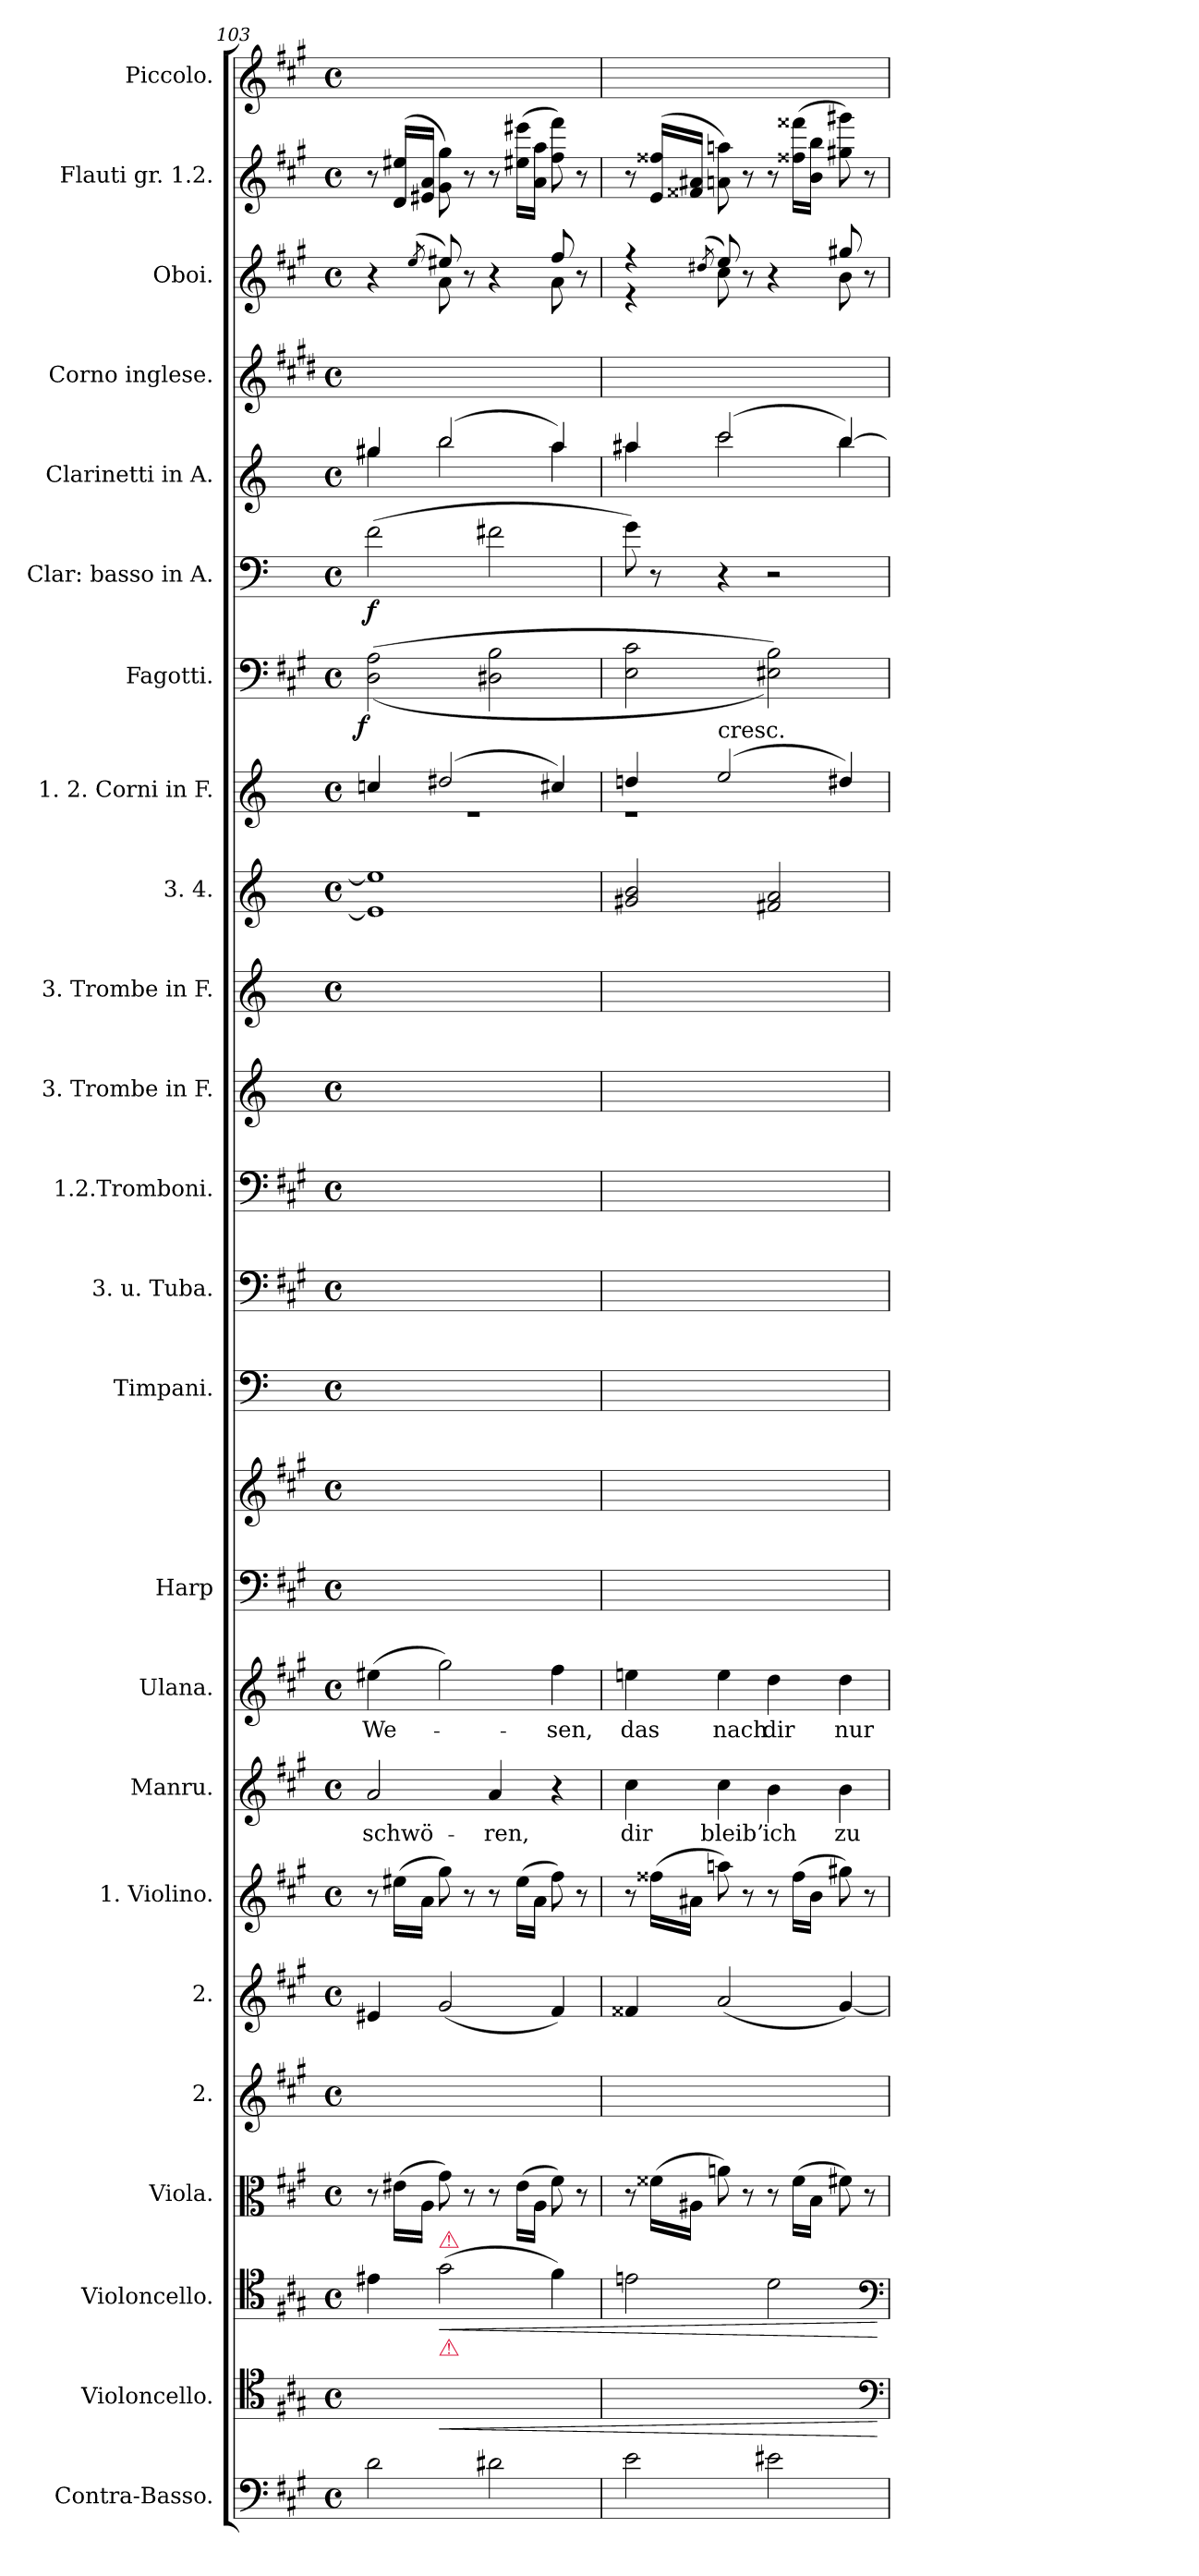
**kern	**kern	**dynam	**kern	**dynam	**kern	**kern	**kern	**kern	**kern	**text	**kern	**text	**kern	**kern	**kern	**kern	**kern	**kern	**kern	**kern	**kern	**kern	**dynam	**kern	**dynam	**kern	**kern	**kern	**kern	**kern
*part24	*part23	*part23	*part22	*part22	*part21	*part20	*part19	*part18	*part17	*part17	*part16	*part16	*part15	*part15	*part14	*part13	*part12	*part11	*part10	*part9	*part8	*part7	*part7	*part6	*part6	*part5	*part4	*part3	*part2	*part1
*staff25	*staff24	*staff24	*staff23	*staff23	*staff22	*staff21	*staff20	*staff19	*staff18	*staff18	*staff17	*staff17	*staff16	*staff15	*staff14	*staff13	*staff12	*staff11	*staff10	*staff9	*staff8	*staff7	*staff7	*staff6	*staff6	*staff5	*staff4	*staff3	*staff2	*staff1
*I"Contra-Basso.	*I"Violoncello.	*	*I"Violoncello.	*	*I"Viola.	*I"2.	*I"2.	*I"1. Violino.	*I"Manru.	*	*I"Ulana.	*	*I"Harp	*	*I"Timpani.	*I"3. u. Tuba.	*I"1.2.Tromboni.	*I"3. Trombe in F.	*I"3. Trombe in F.	*I"3. 4.	*I"1. 2. Corni in F.	*I"Fagotti.	*	*I"Clar: basso in A.	*	*I"Clarinetti in A.	*I"Corno inglese.	*I"Oboi.	*I"Flauti gr. 1.2.	*I"Piccolo.
*I'C.-B.	*	*	*	*	*I'Vl.	*	*	*I'1. Viol.	*	*	*	*	*	*	*I'Timp.	*I'3. u. Tub.	*I'1.2. Tromb.	*	*I'Trombe.	*	*I'1. 2. Corni.	*I'Fag.	*	*I'basso.	*	*I'1.2. Clar. A.	*I'Cor.ingl.	*I'Ob.	*I'Fl.	*
*clefF4	*clefC4	*	*clefC4	*	*clefC3	*clefG2	*clefG2	*clefG2	*clefG2	*	*clefG2	*	*clefF4	*clefG2	*clefF4	*clefF4	*clefF4	*clefG2	*clefG2	*clefG2	*clefG2	*clefF4	*	*clefF4	*	*clefG2	*clefG2	*clefG2	*clefG2	*clefG2
*	*	*	*	*	*	*	*	*	*ITrd8c12	*	*	*	*	*	*	*	*	*ITrd-3c-5	*ITrd-3c-5	*ITrd4c7	*ITrd4c7	*	*	*ITrd2c3	*	*ITrd2c3	*ITrd4c7	*	*	*
*k[f#c#g#]	*k[f#c#g#]	*	*k[f#c#g#]	*	*k[f#c#g#]	*k[f#c#g#]	*k[f#c#g#]	*k[f#c#g#]	*k[f#c#g#]	*	*k[f#c#g#]	*	*k[f#c#g#]	*k[f#c#g#]	*k[]	*k[f#c#g#]	*k[f#c#g#]	*k[b-]	*k[b-]	*k[b-]	*k[b-]	*k[f#c#g#]	*	*k[f#c#g#]	*	*k[f#c#g#]	*k[f#c#g#]	*k[f#c#g#]	*k[f#c#g#]	*k[f#c#g#]
*M4/4	*M4/4	*	*M4/4	*	*M4/4	*M4/4	*M4/4	*M4/4	*M4/4	*	*M4/4	*	*M4/4	*M4/4	*M4/4	*M4/4	*M4/4	*M4/4	*M4/4	*M4/4	*M4/4	*M4/4	*	*M4/4	*	*M4/4	*M4/4	*M4/4	*M4/4	*M4/4
*met(c)	*met(c)	*	*met(c)	*	*met(c)	*met(c)	*met(c)	*met(c)	*met(c)	*	*met(c)	*	*met(c)	*met(c)	*met(c)	*met(c)	*met(c)	*met(c)	*met(c)	*met(c)	*met(c)	*met(c)	*	*met(c)	*	*met(c)	*met(c)	*met(c)	*met(c)	*met(c)
=103	=103	=103	=103	=103	=103	=103	=103	=103	=103	=103	=103	=103	=103	=103	=103	=103	=103	=103	=103	=103	=103	=103	=103	=103	=103	=103	=103	=103	=103	=103
*	*	*	*	*	*	*	*	*	*	*	*	*	*	*	*	*	*	*	*	*	*^	*	*	*	*	*^	*	*^	*	*
!	!	!	!	!	!	!	!	!	!	!	!	!	!	!	!	!	!	!	!	!	!	!	!	!LO:DY:b:rj	!	!	!	!	!	!	!	!	!
2d\	4e#X\yy	.	4e#X\	.	8r	4e#X/yy	4e#X/	8r	2A/	schwö-	(4ee#X\	We-	1ryy	1ryy	1ryy	1ryy	1ryy	1ryy	1ryy	1A] 1a]	4fn/	1re	(<(>2D\ 2A\	f	(2d\	f	4ee#X/	4ee#X\	1ryy	4r	4ryy	8r	1ryy
.	.	.	.	.	(16e#X\LL	.	.	(16ee#X\LL	.	.	.	.	.	.	.	.	.	.	.	.	.	.	.	.	.	.	.	.	.	.	.	(16d/ 16ee#X/LL	.
.	.	.	.	.	16A\JJ	.	.	16a\JJ	.	.	.	.	.	.	.	.	.	.	.	.	.	.	.	.	.	.	.	.	.	.	.	16e#X/ 16a/JJ	.
.	.	.	.	.	.	.	.	.	.	.	.	.	.	.	.	.	.	.	.	.	.	.	.	.	.	.	.	.	.	(8qee/	.	.	.
!	!	!	!LO:TX:a:color=crimson:t=⚠	!	!	!	!	!	!	!	!	!	!	!	!	!	!	!	!	!	!	!	!	!	!	!	!	!	!	!	!	!	!
!	!LO:TX:a:color=crimson:t=⚠	!	!	!	!	!	!	!	!	!	!	!	!	!	!	!	!	!	!	!	!	!	!	!	!	!	!	!	!	!	!	!	!
!	!	!LO:HP:b	!	!LO:HP:b	!	!	!	!	!	!	!	!	!	!	!	!	!	!	!	!	!	!	!	!	!	!	!	!	!	!	!	!	!
.	(2g#\yy	<	(2g#\	<	8g#\)	(2g#/yy	(2g#/	8gg#\)	.	.	2gg#\)	.	.	.	.	.	.	.	.	.	(2g#X/	.	.	.	.	.	(2gg#/	2gg#\	.	8ee#X/)	8a\	8g#\ 8gg#\)	.
.	.	.	.	.	8r	.	.	8r	.	.	.	.	.	.	.	.	.	.	.	.	.	.	.	.	.	.	.	.	.	8r	8ryy	8r	.
2d#X\	.	.	.	.	8r	.	.	8r	4A/	-ren,	.	.	.	.	.	.	.	.	.	.	.	.	2D#X\ 2B\	.	2d#X\	.	.	.	.	4r	4ryy	8r	.
.	.	.	.	.	(16e#\LL	.	.	(16ee#\LL	.	.	.	.	.	.	.	.	.	.	.	.	.	.	.	.	.	.	.	.	.	.	.	(16ee#X\ 16eee#X\LL	.
.	.	.	.	.	16A\JJ	.	.	16a\JJ	.	.	.	.	.	.	.	.	.	.	.	.	.	.	.	.	.	.	.	.	.	.	.	16a\ 16aa\JJ	.
.	4f#\yy)	.	4f#\)	.	8f#\)	4f#/yy)	4f#/)	8ff#\)	4r	.	4ff#\	-sen,	.	.	.	.	.	.	.	.	4f#X/)	.	.	.	.	.	4ff#/)	4ff#\	.	8ff#/	8a\	8ff#\ 8fff#\)	.
.	.	.	.	.	8r	.	.	8r	.	.	.	.	.	.	.	.	.	.	.	.	.	.	.	.	.	.	.	.	.	8r	8ryy	8r	.
=104	=104	=104	=104	=104	=104	=104	=104	=104	=104	=104	=104	=104	=104	=104	=104	=104	=104	=104	=104	=104	=104	=104	=104	=104	=104	=104	=104	=104	=104	=104	=104	=104	=104
2e\	2en\yy	.	2en\	.	8r	4f##X/yy	4f##X/	8r	4c#\	dir	4een\	das	1ryy	1ryy	1ryy	1ryy	1ryy	1ryy	1ryy	2c#X/ 2e/	4gn/	1re	2E\ 2c#\	.	8e\)	.	4ff##X/	4ff##X\	1ryy	4r	4r	8r	1ryy
.	.	.	.	.	(16f##X\LL	.	.	(16ff##X\LL	.	.	.	.	.	.	.	.	.	.	.	.	.	.	.	.	8r	.	.	.	.	.	.	(16e/ 16ff##X/LL	.
.	.	.	.	.	16A#X\JJ	.	.	16a#X\JJ	.	.	.	.	.	.	.	.	.	.	.	.	.	.	.	.	.	.	.	.	.	.	.	16f##X/ 16a#X/JJ	.
.	.	.	.	.	.	.	.	.	.	.	.	.	.	.	.	.	.	.	.	.	.	.	.	.	.	.	.	.	.	(8qdd#X/	.	.	.
!	!	!	!	!	!	!	!	!	!	!	!	!	!	!	!	!	!	!	!	!	!LO:TX:t=cresc.	!	!	!	!	!	!	!	!	!	!	!	!
.	.	.	.	.	8an\)	(2a/yy	(2a/	8aan\)	4c#\	bleib’	4ee\	nach	.	.	.	.	.	.	.	.	(2a/	.	.	.	4r	.	(2aa/	2aa\	.	8ee/)	8cc#\	8an\ 8aan\)	.
.	.	.	.	.	8r	.	.	8r	.	.	.	.	.	.	.	.	.	.	.	.	.	.	.	.	.	.	.	.	.	8r	8ryy	8r	.
2e#X\	2d\yy	.	2d\	.	8r	.	.	8r	4B\	ich	4dd\	dir	.	.	.	.	.	.	.	2Bn/ 2d/	.	.	2E#X\ 2B\))	.	2r	.	.	.	.	4r	4ryy	8r	.
.	.	.	.	.	(16f##\LL	.	.	(16ff##\LL	.	.	.	.	.	.	.	.	.	.	.	.	.	.	.	.	.	.	.	.	.	.	.	(16ff##X\ 16fff##X\LL	.
.	.	.	.	.	16B\JJ	.	.	16b\JJ	.	.	.	.	.	.	.	.	.	.	.	.	.	.	.	.	.	.	.	.	.	.	.	16b\ 16bb\JJ	.
.	.	.	.	.	8f#X\)	[4g#/yy)	[4g#/)	8gg#X\)	4B\	zu	4dd\	nur	.	.	.	.	.	.	.	.	4g#X/)	.	.	.	.	.	[4gg#/)	4gg#\	.	8gg#X/	8b\	8gg#X\ 8ggg#X\)	.
.	.	.	.	.	8r	.	.	8r	.	.	.	.	.	.	.	.	.	.	.	.	.	.	.	.	.	.	.	.	.	8r	8ryy	8r	.
*	*	*	*	*	*	*	*	*	*	*	*	*	*	*	*	*	*	*	*	*	*v	*v	*	*	*	*	*v	*v	*	*v	*v	*	*
*	*clefF4	*	*clefF4	*	*	*	*	*	*	*	*	*	*	*	*	*	*	*	*	*	*	*	*	*	*	*	*	*	*	*
.	.	[	.	[	.	.	.	.	.	.	.	.	.	.	.	.	.	.	.	.	.	.	.	.	.	.	.	.	.	.
=	=	=	=	=	=	=	=	=	=	=	=	=	=	=	=	=	=	=	=	=	=	=	=	=	=	=	=	=	=	=
*-	*-	*-	*-	*-	*-	*-	*-	*-	*-	*-	*-	*-	*-	*-	*-	*-	*-	*-	*-	*-	*-	*-	*-	*-	*-	*-	*-	*-	*-	*-
